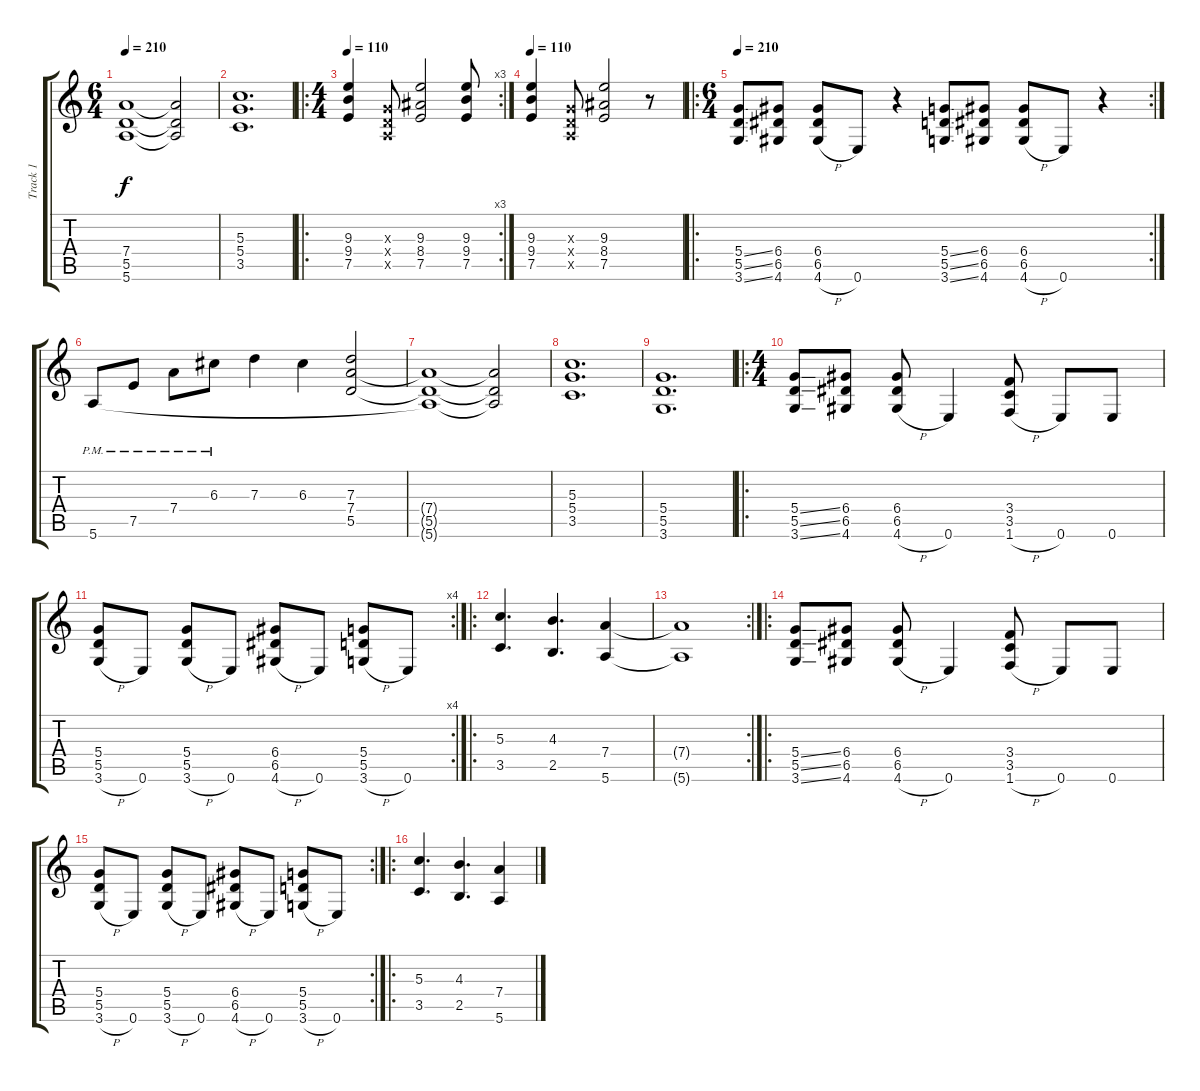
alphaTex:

\track ("Track 1" "Track 1") {instrument overdrivenguitar}
\staff {score tabs}
\tuning (E4 B3 G3 D3 A2 E2) {hide}
\ts (6 4)
\tempo 210
\clef g2
\ks c
(7.4{t} 5.5{t} 5.6{t}).1{dy f} (7.4{t} 5.5{t} 5.6{t}).2 |
(5.3 5.4 3.5).1{d} |
\ro
\rc 3
\ts (4 4)
\tempo 110
(9.3 9.4 7.5).4 (0.3{x} 0.4{x} 0.5{x}).8 (9.3 8.4 7.5).2 (9.3 9.4 7.5).8 |
\tempo 110
(9.3 9.4 7.5).4 (0.3{x} 0.4{x} 0.5{x}).8 (9.3 8.4 7.5).2 r.8 |
\ro
\rc 2
\ts (6 4)
\tempo 210
(5.4{ss} 5.5{ss} 3.6{ss}).8 (6.4 6.5 4.6).8 (6.4 6.5 4.6{h}).8 0.6.8 r.4 (5.4{ss} 5.5{ss} 3.6{ss}).8 (6.4 6.5 4.6).8 (6.4 6.5 4.6{h}).8 0.6.8 r.4 |
5.6{pm}.8 7.5{pm}.8 7.4{pm}.8 6.3{pm}.8 7.3.4 6.3.4 (7.3 7.4 5.5).2 |
(7.4{t} 5.5{t} 5.6{t}).1 (7.4{t} 5.5{t} 5.6{t}).2 |
(5.3 5.4 3.5).1{d} |
(5.4 5.5 3.6).1{d} |
\ro
\ts (4 4)
(5.4{ss} 5.5{ss} 3.6{ss}).8 (6.4 6.5 4.6).8 (6.4 6.5 4.6{h}).8 0.6.4 (3.4 3.5 1.6{h}).8 0.6.8 0.6.8 |
\rc 4
(5.4 5.5 3.6{h}).8 0.6.8 (5.4 5.5 3.6{h}).8 0.6.8 (6.4 6.5 4.6{h}).8 0.6.8 (5.4 5.5 3.6{h}).8 0.6.8 |
\ro
(5.3 3.5).4{d} (4.3 2.5).4{d} (7.4 5.6).4 |
\rc 2
(7.4{t} 5.6{t}).1 |
\ro
(5.4{ss} 5.5{ss} 3.6{ss}).8 (6.4 6.5 4.6).8 (6.4 6.5 4.6{h}).8 0.6.4 (3.4 3.5 1.6{h}).8 0.6.8 0.6.8 |
\rc 2
(5.4 5.5 3.6{h}).8 0.6.8 (5.4 5.5 3.6{h}).8 0.6.8 (6.4 6.5 4.6{h}).8 0.6.8 (5.4 5.5 3.6{h}).8 0.6.8 |
\ro
(5.3 3.5).4{d} (4.3 2.5).4{d} (7.4 5.6).4
